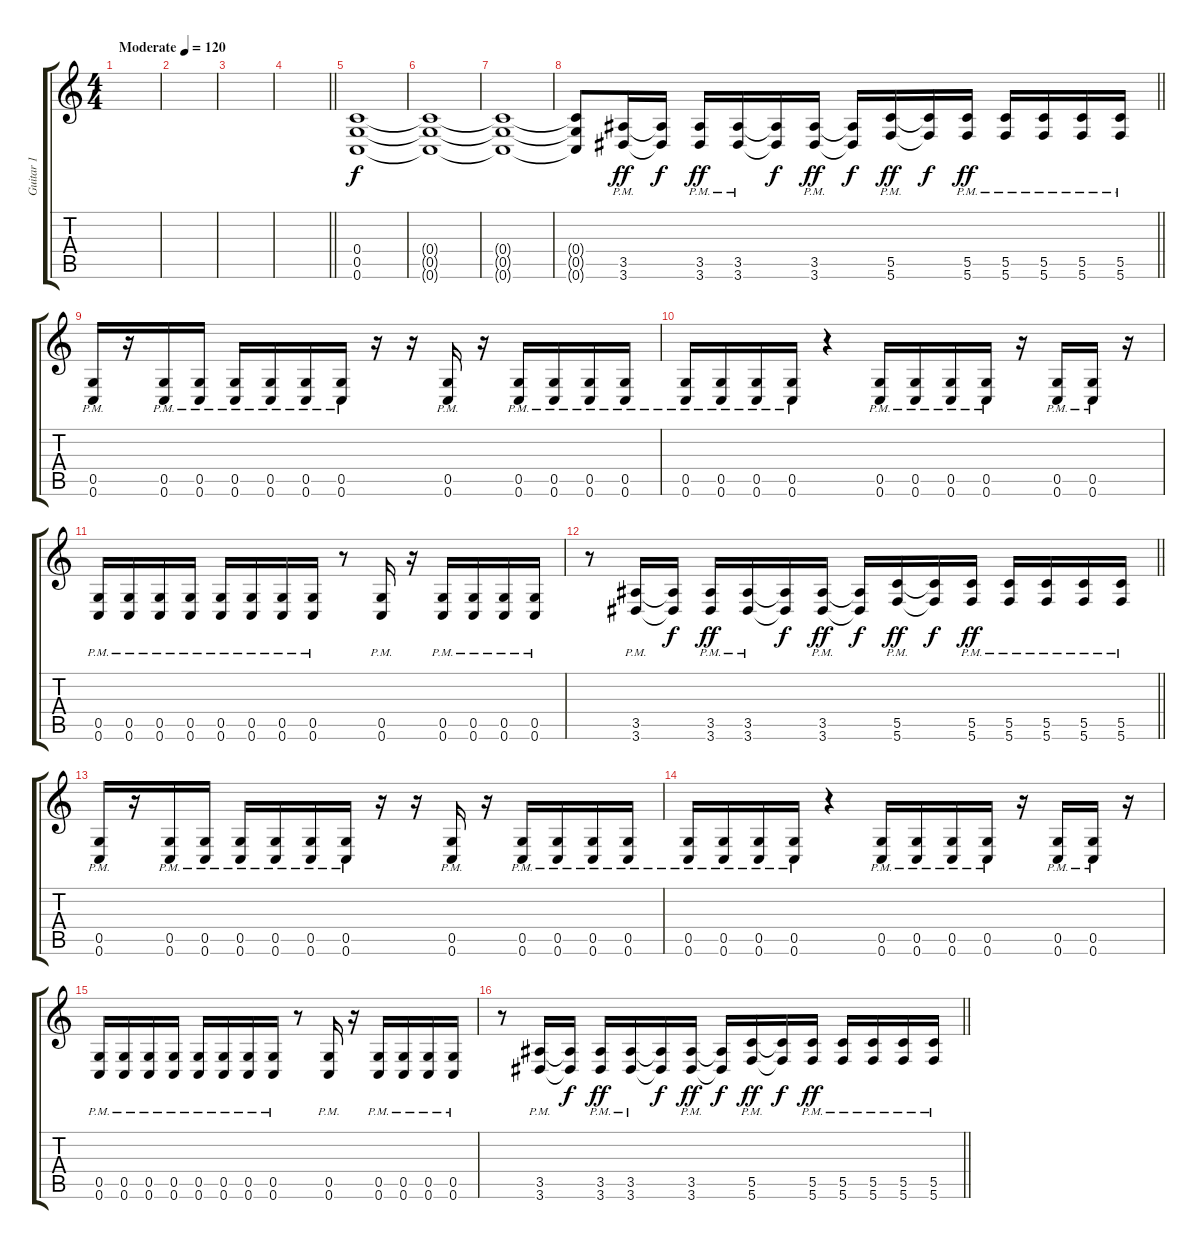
\track ("Guitar 1" "Guitar 1") {instrument distortionguitar}
\staff {score tabs}
\tuning (D4 A3 F3 C3 G2 C2) {hide}
\ts (4 4)
\section ("" "")
\tempo (120 "Moderate")
\clef g2
\ks c
|
|
|
\barLineRight lightlight
|
\section ("" "")
(0.4 0.5 0.6).1 |
(0.4{t} 0.5{t} 0.6{t}).1{dy f} |
(0.4{t} 0.5{t} 0.6{t}).1 |
\barLineRight lightlight
(0.4{t} 0.5{t} 0.6{t}).8 (3.5{pm} 3.6{pm}).16{dy ff} (3.5{t} 3.6{t}).16{dy f} (3.5{pm} 3.6{pm}).16{dy ff} (3.5{pm} 3.6{pm}).16 (3.5{t} 3.6{t}).16{dy f} (3.5{pm} 3.6{pm}).16{dy ff} (3.5{t} 3.6{t}).16{dy f} (5.5{pm} 5.6{pm}).16{dy ff} (5.5{t} 5.6{t}).16{dy f} (5.5{pm} 5.6{pm}).16{dy ff} (5.5{pm} 5.6{pm}).16 (5.5{pm} 5.6{pm}).16 (5.5{pm} 5.6{pm}).16 (5.5{pm} 5.6{pm}).16 |
\section ("" "")
(0.5{pm} 0.6{pm}).16 r.16 (0.5{pm} 0.6{pm}).16 (0.5{pm} 0.6{pm}).16 (0.5{pm} 0.6{pm}).16 (0.5{pm} 0.6{pm}).16 (0.5{pm} 0.6{pm}).16 (0.5{pm} 0.6{pm}).16 r.16 r.16 (0.5{pm} 0.6{pm}).16 r.16 (0.5{pm} 0.6{pm}).16 (0.5{pm} 0.6{pm}).16 (0.5{pm} 0.6{pm}).16 (0.5{pm} 0.6{pm}).16 |
(0.5{pm} 0.6{pm}).16 (0.5{pm} 0.6{pm}).16 (0.5{pm} 0.6{pm}).16 (0.5{pm} 0.6{pm}).16 r.4 (0.5{pm} 0.6{pm}).16 (0.5{pm} 0.6{pm}).16 (0.5{pm} 0.6{pm}).16 (0.5{pm} 0.6{pm}).16 r.16 (0.5{pm} 0.6{pm}).16 (0.5{pm} 0.6{pm}).16 r.16 |
(0.5{pm} 0.6{pm}).16 (0.5{pm} 0.6{pm}).16 (0.5{pm} 0.6{pm}).16 (0.5{pm} 0.6{pm}).16 (0.5{pm} 0.6{pm}).16 (0.5{pm} 0.6{pm}).16 (0.5{pm} 0.6{pm}).16 (0.5{pm} 0.6{pm}).16 r.8 (0.5{pm} 0.6{pm}).16 r.16 (0.5{pm} 0.6{pm}).16 (0.5{pm} 0.6{pm}).16 (0.5{pm} 0.6{pm}).16 (0.5{pm} 0.6{pm}).16 |
\barLineRight lightlight
r.8 (3.5{pm} 3.6{pm}).16 (3.5{t} 3.6{t}).16{dy f} (3.5{pm} 3.6{pm}).16{dy ff} (3.5{pm} 3.6{pm}).16 (3.5{t} 3.6{t}).16{dy f} (3.5{pm} 3.6{pm}).16{dy ff} (3.5{t} 3.6{t}).16{dy f} (5.5{pm} 5.6{pm}).16{dy ff} (5.5{t} 5.6{t}).16{dy f} (5.5{pm} 5.6{pm}).16{dy ff} (5.5{pm} 5.6{pm}).16 (5.5{pm} 5.6{pm}).16 (5.5{pm} 5.6{pm}).16 (5.5{pm} 5.6{pm}).16 |
(0.5{pm} 0.6{pm}).16 r.16 (0.5{pm} 0.6{pm}).16 (0.5{pm} 0.6{pm}).16 (0.5{pm} 0.6{pm}).16 (0.5{pm} 0.6{pm}).16 (0.5{pm} 0.6{pm}).16 (0.5{pm} 0.6{pm}).16 r.16 r.16 (0.5{pm} 0.6{pm}).16 r.16 (0.5{pm} 0.6{pm}).16 (0.5{pm} 0.6{pm}).16 (0.5{pm} 0.6{pm}).16 (0.5{pm} 0.6{pm}).16 |
(0.5{pm} 0.6{pm}).16 (0.5{pm} 0.6{pm}).16 (0.5{pm} 0.6{pm}).16 (0.5{pm} 0.6{pm}).16 r.4 (0.5{pm} 0.6{pm}).16 (0.5{pm} 0.6{pm}).16 (0.5{pm} 0.6{pm}).16 (0.5{pm} 0.6{pm}).16 r.16 (0.5{pm} 0.6{pm}).16 (0.5{pm} 0.6{pm}).16 r.16 |
(0.5{pm} 0.6{pm}).16 (0.5{pm} 0.6{pm}).16 (0.5{pm} 0.6{pm}).16 (0.5{pm} 0.6{pm}).16 (0.5{pm} 0.6{pm}).16 (0.5{pm} 0.6{pm}).16 (0.5{pm} 0.6{pm}).16 (0.5{pm} 0.6{pm}).16 r.8 (0.5{pm} 0.6{pm}).16 r.16 (0.5{pm} 0.6{pm}).16 (0.5{pm} 0.6{pm}).16 (0.5{pm} 0.6{pm}).16 (0.5{pm} 0.6{pm}).16 |
\barLineRight lightlight
r.8 (3.5{pm} 3.6{pm}).16 (3.5{t} 3.6{t}).16{dy f} (3.5{pm} 3.6{pm}).16{dy ff} (3.5{pm} 3.6{pm}).16 (3.5{t} 3.6{t}).16{dy f} (3.5{pm} 3.6{pm}).16{dy ff} (3.5{t} 3.6{t}).16{dy f} (5.5{pm} 5.6{pm}).16{dy ff} (5.5{t} 5.6{t}).16{dy f} (5.5{pm} 5.6{pm}).16{dy ff} (5.5{pm} 5.6{pm}).16 (5.5{pm} 5.6{pm}).16 (5.5{pm} 5.6{pm}).16 (5.5{pm} 5.6{pm}).16
